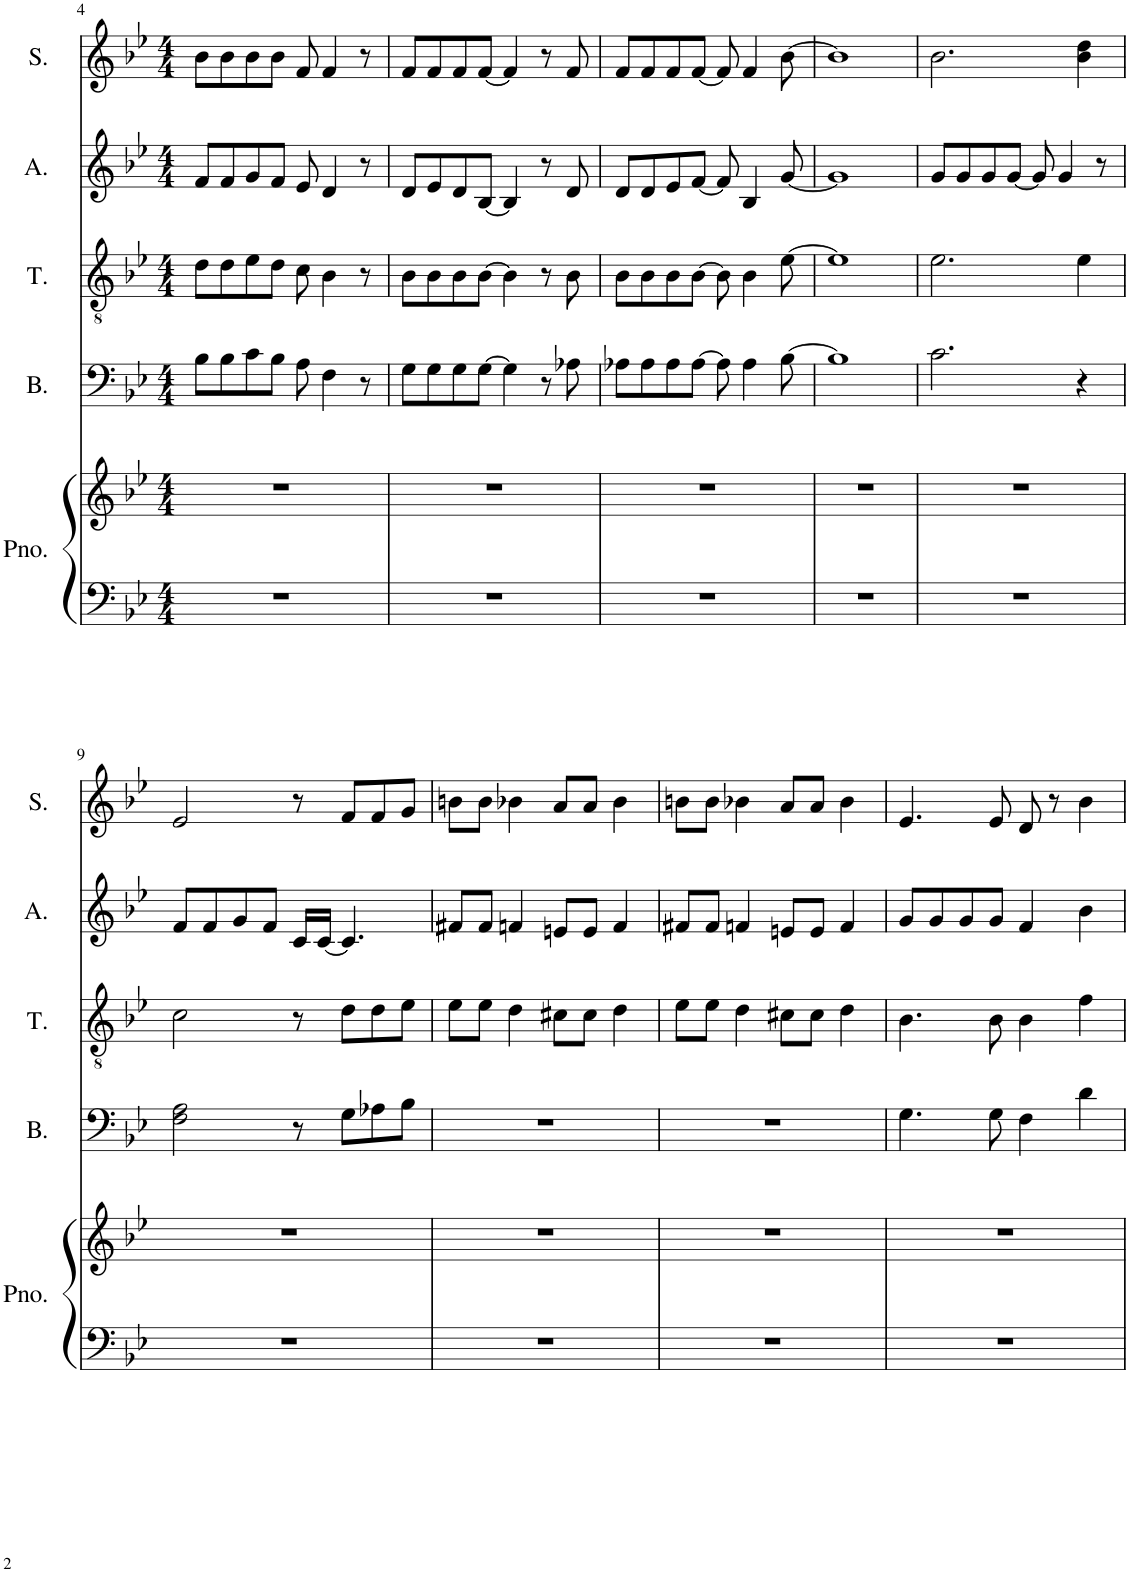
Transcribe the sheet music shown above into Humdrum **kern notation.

**kern	**kern	**kern	**kern	**kern	**kern
*part5	*part5	*part4	*part3	*part2	*part1
*staff6	*staff5	*staff4	*staff3	*staff2	*staff1
*I"Piano	*	*I"Bass	*I"Tenor	*I"Alto	*I"Soprano
*I'Pno.	*	*I'B.	*I'T.	*I'A.	*I'S.
!!LO:PB:g=z
*clefF4	*clefG2	*clefF4	*clefGv2	*clefG2	*clefG2
*k[b-e-]	*k[b-e-]	*k[b-e-]	*k[b-e-]	*k[b-e-]	*k[b-e-]
*M4/4	*M4/4	*M4/4	*M4/4	*M4/4	*M4/4
=4	=4	=4	=4	=4	=4
1r	1r	8B-\L	8d\L	8f/L	8b-\L
.	.	8B-\	8d\	8f/	8b-\
.	.	8c\	8e-\	8g/	8b-\
.	.	8B-\J	8d\J	8f/J	8b-\J
.	.	8A\	8c\	8e-/	8f/
.	.	4F\	4B-\	4d/	4f/
.	.	8r	8r	8r	8r
=5	=5	=5	=5	=5	=5
1r	1r	8G\L	8B-\L	8d/L	8f/L
.	.	8G\	8B-\	8e-/	8f/
.	.	8G\	8B-\	8d/	8f/
.	.	[8G\J	[8B-\J	[8B-/J	[8f/J
.	.	4G\]	4B-\]	4B-/]	4f/]
.	.	8r	8r	8r	8r
.	.	8A-X\	8B-\	8d/	8f/
=6	=6	=6	=6	=6	=6
1r	1r	8A-X\L	8B-\L	8d/L	8f/L
.	.	8A-\	8B-\	8d/	8f/
.	.	8A-\	8B-\	8e-/	8f/
.	.	[8A-\J	[8B-\J	[8f/J	[8f/J
.	.	8A-\]	8B-\]	8f/]	8f/]
.	.	4A-\	4B-\	4B-/	4f/
.	.	[8B-\	[8e-\	[8g/	[8b-\
=7	=7	=7	=7	=7	=7
1r	1r	1B-]	1e-]	1g]	1b-]
=8	=8	=8	=8	=8	=8
1r	1r	2.c\	2.e-\	8g/L	2.b-\
.	.	.	.	8g/	.
.	.	.	.	8g/	.
.	.	.	.	[8g/J	.
.	.	.	.	8g/]	.
.	.	.	.	4g/	.
.	.	4r	4e-\	.	4b-\ 4dd\
.	.	.	.	8r	.
!!LO:LB:g=z
=9	=9	=9	=9	=9	=9
1r	1r	2F\ 2A\	2c\	8f/L	2e-/
.	.	.	.	8f/	.
.	.	.	.	8g/	.
.	.	.	.	8f/J	.
.	.	8r	8r	16c/LL	8r
.	.	.	.	[16c/JJ	.
.	.	8G\L	8d\L	4.c/]	8f/L
.	.	8A-X\	8d\	.	8f/
.	.	8B-\J	8e-\J	.	8g/J
=10	=10	=10	=10	=10	=10
1r	1r	1r	8e-\L	8f#X/L	8bn\L
.	.	.	8e-\J	8f#/J	8b\J
.	.	.	4d\	4fn/	4b-X\
.	.	.	8c#X\L	8en/L	8a/L
.	.	.	8c#\J	8e/J	8a/J
.	.	.	4d\	4f/	4b-\
=11	=11	=11	=11	=11	=11
1r	1r	1r	8e-\L	8f#X/L	8bn\L
.	.	.	8e-\J	8f#/J	8b\J
.	.	.	4d\	4fn/	4b-X\
.	.	.	8c#X\L	8en/L	8a/L
.	.	.	8c#\J	8e/J	8a/J
.	.	.	4d\	4f/	4b-\
=12	=12	=12	=12	=12	=12
1r	1r	4.G\	4.B-\	8g/L	4.e-/
.	.	.	.	8g/	.
.	.	.	.	8g/	.
.	.	8G\	8B-\	8g/J	8e-/
.	.	4F\	4B-\	4f/	8d/
.	.	.	.	.	8r
.	.	4d\	4f\	4b-\	4b-\
=	=	=	=	=	=
*-	*-	*-	*-	*-	*-
